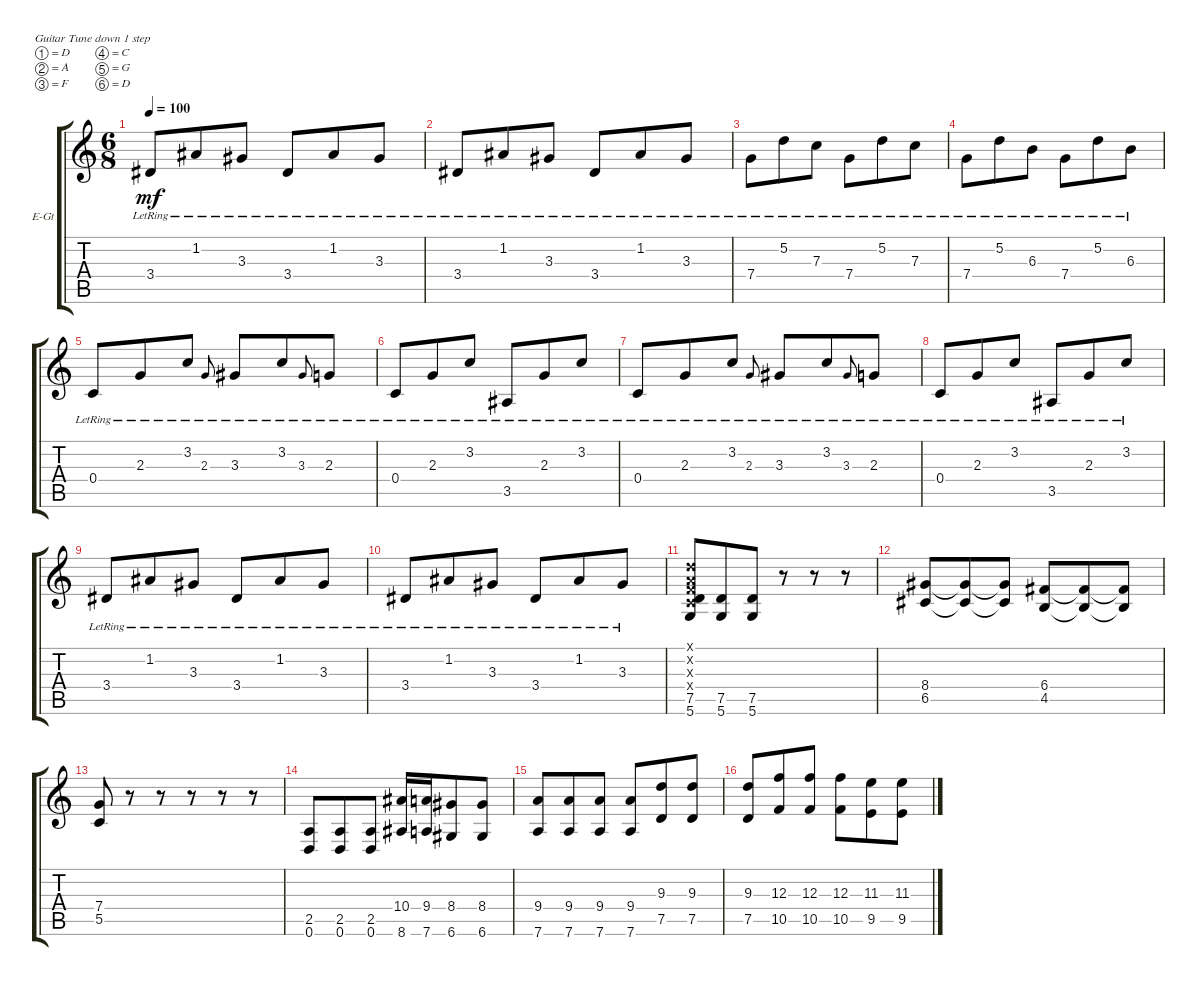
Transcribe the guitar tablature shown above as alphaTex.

\defaultSystemsLayout 4
\bracketExtendMode groupsimilarinstruments
\firstSystemTrackNameOrientation horizontal
\otherSystemsTrackNameOrientation horizontal
\track ("Guitar Left" "E-Gt") {instrument overdrivenguitar}
\staff {score tabs}
\tuning (D4 A3 F3 C3 G2 D2)
\ts (6 8)
\tempo 100
\clef g2
\ks c
3.4{lr}.8{dy mf} 1.2{lr}.8 3.3{lr}.8 3.4{lr}.8 1.2{lr}.8 3.3{lr}.8 |
3.4{lr}.8 1.2{lr}.8 3.3{lr}.8 3.4{lr}.8 1.2{lr}.8 3.3{lr}.8 |
7.4{lr}.8 5.2{lr}.8 7.3{lr}.8 7.4{lr}.8 5.2{lr}.8 7.3{lr}.8 |
7.4{lr}.8 5.2{lr}.8 6.3{lr}.8 7.4{lr}.8 5.2{lr}.8 6.3{lr}.8 |
0.4{lr}.8 2.3{lr}.8 3.2{lr}.8 2.3{lr}.8{gr onbeat} 3.3{lr}.8 3.2{lr}.8 3.3{lr}.8{gr onbeat} 2.3{lr}.8 |
0.4{lr}.8 2.3{lr}.8 3.2{lr}.8 3.5{lr}.8 2.3{lr}.8 3.2{lr}.8 |
0.4{lr}.8 2.3{lr}.8 3.2{lr}.8 2.3{lr}.8{gr onbeat} 3.3{lr}.8 3.2{lr}.8 3.3{lr}.8{gr onbeat} 2.3{lr}.8 |
0.4{lr}.8 2.3{lr}.8 3.2{lr}.8 3.5{lr}.8 2.3{lr}.8 3.2{lr}.8 |
3.4{lr}.8 1.2{lr}.8 3.3{lr}.8 3.4{lr}.8 1.2{lr}.8 3.3{lr}.8 |
3.4{lr}.8 1.2{lr}.8 3.3{lr}.8 3.4{lr}.8 1.2{lr}.8 3.3{lr}.8 |
(5.6 7.5 0.4{x} 0.3{x} 0.2{x} 0.1{x}).8 (5.6 7.5).8 (5.6 7.5).8 r.8 r.8 r.8 |
(6.5 8.4).8 (6.5{t} 8.4{t}).8 (6.5{t} 8.4{t}).8 (4.5 6.4).8 (4.5{t} 6.4{t}).8 (4.5{t} 6.4{t}).8 |
(5.5 7.4).8 r.8 r.8 r.8 r.8 r.8 |
(0.6 2.5).8 (0.6 2.5).8 (0.6 2.5).8 (8.6 10.4).16 (7.6 9.4).16 (6.6 8.4).8 (6.6 8.4).8 |
(7.6 9.4).8 (7.6 9.4).8 (7.6 9.4).8 (7.6 9.4).8 (7.5 9.3).8 (7.5 9.3).8 |
(7.5 9.3).8 (10.5 12.3).8 (10.5 12.3).8 (10.5 12.3).8 (9.5 11.3).8 (9.5 11.3).8
